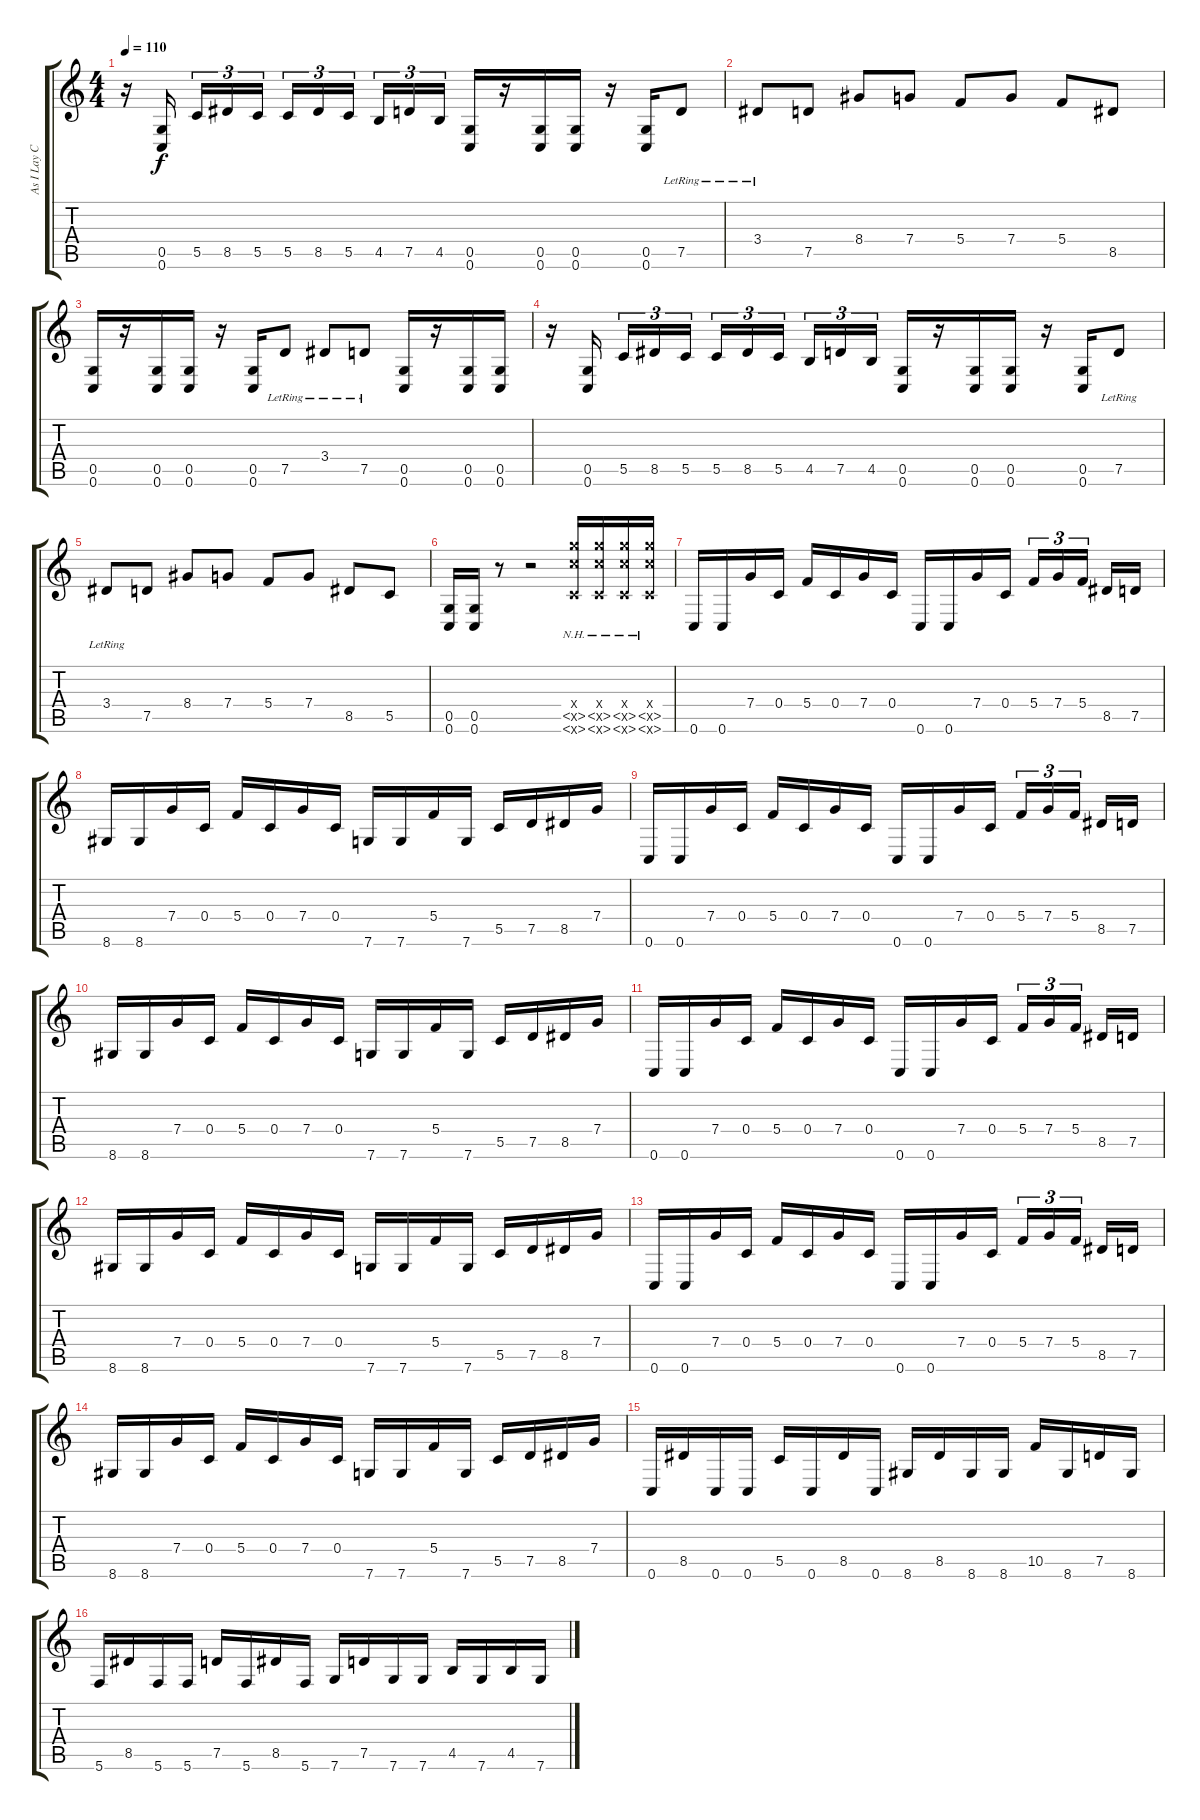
\track ("As I Lay Curtis" "As I Lay C") {instrument overdrivenguitar}
\staff {score tabs}
\tuning (D4 A3 F3 C3 G2 C2) {hide}
\ts (4 4)
\tempo 110
\clef g2
\ks c
r.16{dy f} (0.5 0.6).16{beam splitsecondary} 5.5.16{tu (3 2)} 8.5.16{tu (3 2)} 5.5.16{tu (3 2)} 5.5.16{tu (3 2)} 8.5.16{tu (3 2)} 5.5.16{tu (3 2) beam splitsecondary} 4.5.16{tu (3 2)} 7.5.16{tu (3 2)} 4.5.16{tu (3 2)} (0.5 0.6).16 r.16 (0.5 0.6).16 (0.5 0.6).16 r.16 (0.5 0.6).16 7.5{lr}.8 |
3.4{lr}.8 7.5.8 8.4.8 7.4.8 5.4.8 7.4.8 5.4.8 8.5.8 |
(0.5 0.6).16 r.16 (0.5 0.6).16 (0.5 0.6).16 r.16 (0.5 0.6).16 7.5{lr}.8 3.4{lr}.8 7.5{lr}.8 (0.5 0.6).16 r.16 (0.5 0.6).16 (0.5 0.6).16 |
r.16 (0.5 0.6).16{beam splitsecondary} 5.5.16{tu (3 2)} 8.5.16{tu (3 2)} 5.5.16{tu (3 2)} 5.5.16{tu (3 2)} 8.5.16{tu (3 2)} 5.5.16{tu (3 2) beam splitsecondary} 4.5.16{tu (3 2)} 7.5.16{tu (3 2)} 4.5.16{tu (3 2)} (0.5 0.6).16 r.16 (0.5 0.6).16 (0.5 0.6).16 r.16 (0.5 0.6).16 7.5{lr}.8 |
3.4{lr}.8 7.5.8 8.4.8 7.4.8 5.4.8 7.4.8 8.5.8 5.5.8 |
(0.5 0.6).16 (0.5 0.6).16 r.8 r.2 (0.4{x} 5.5{nh x} 5.6{nh x}).16 (0.4{x} 5.5{nh x} 5.6{nh x}).16 (0.4{x} 5.5{nh x} 5.6{nh x}).16 (0.4{x} 5.5{nh x} 5.6{nh x}).16 |
0.6.16 0.6.16 7.4.16 0.4.16 5.4.16 0.4.16 7.4.16 0.4.16 0.6.16 0.6.16 7.4.16 0.4.16 5.4.16{tu (3 2)} 7.4.16{tu (3 2)} 5.4.16{tu (3 2) beam splitsecondary} 8.5.16 7.5.16 |
8.6.16 8.6.16 7.4.16 0.4.16 5.4.16 0.4.16 7.4.16 0.4.16 7.6.16 7.6.16 5.4.16 7.6.16 5.5.16 7.5.16 8.5.16 7.4.16 |
0.6.16 0.6.16 7.4.16 0.4.16 5.4.16 0.4.16 7.4.16 0.4.16 0.6.16 0.6.16 7.4.16 0.4.16 5.4.16{tu (3 2)} 7.4.16{tu (3 2)} 5.4.16{tu (3 2) beam splitsecondary} 8.5.16 7.5.16 |
8.6.16 8.6.16 7.4.16 0.4.16 5.4.16 0.4.16 7.4.16 0.4.16 7.6.16 7.6.16 5.4.16 7.6.16 5.5.16 7.5.16 8.5.16 7.4.16 |
0.6.16 0.6.16 7.4.16 0.4.16 5.4.16 0.4.16 7.4.16 0.4.16 0.6.16 0.6.16 7.4.16 0.4.16 5.4.16{tu (3 2)} 7.4.16{tu (3 2)} 5.4.16{tu (3 2) beam splitsecondary} 8.5.16 7.5.16 |
8.6.16 8.6.16 7.4.16 0.4.16 5.4.16 0.4.16 7.4.16 0.4.16 7.6.16 7.6.16 5.4.16 7.6.16 5.5.16 7.5.16 8.5.16 7.4.16 |
0.6.16 0.6.16 7.4.16 0.4.16 5.4.16 0.4.16 7.4.16 0.4.16 0.6.16 0.6.16 7.4.16 0.4.16 5.4.16{tu (3 2)} 7.4.16{tu (3 2)} 5.4.16{tu (3 2) beam splitsecondary} 8.5.16 7.5.16 |
8.6.16 8.6.16 7.4.16 0.4.16 5.4.16 0.4.16 7.4.16 0.4.16 7.6.16 7.6.16 5.4.16 7.6.16 5.5.16 7.5.16 8.5.16 7.4.16 |
0.6.16 8.5.16 0.6.16 0.6.16 5.5.16 0.6.16 8.5.16 0.6.16 8.6.16 8.5.16 8.6.16 8.6.16 10.5.16 8.6.16 7.5.16 8.6.16 |
5.6.16 8.5.16 5.6.16 5.6.16 7.5.16 5.6.16 8.5.16 5.6.16 7.6.16 7.5.16 7.6.16 7.6.16 4.5.16 7.6.16 4.5.16 7.6.16
